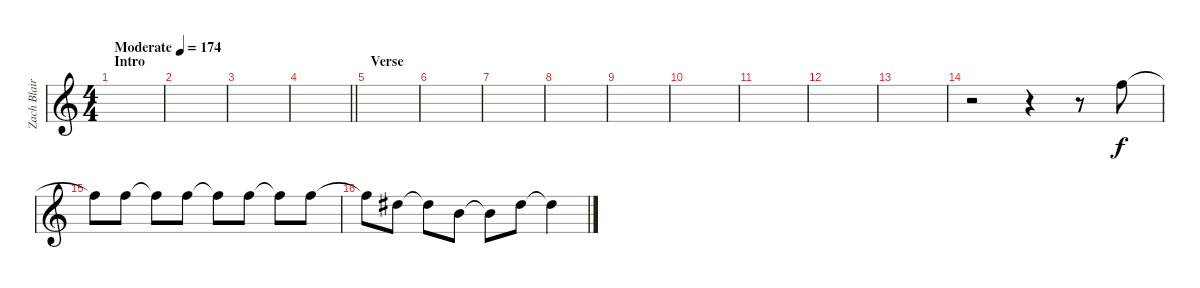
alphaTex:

\track ("Zach Blair - Vocals" "Zach Blair") {instrument distortionguitar}
\staff {score}
\tuning (Eb4 Bb3 Gb3 Db3 Ab2 Eb2) {hide}
\ts (4 4)
\section ("" "Intro")
\tempo (174 "Moderate")
\clef g2
\ks c
|
|
|
\barLineRight lightlight
|
\section ("" "Verse")
|
|
|
|
|
|
|
|
|
r.2 r.4 r.8 7.2.8 |
7.2{t}.8 7.2.8 7.2{t}.8 7.2.8 7.2{t}.8 7.2.8 7.2{t}.8 7.2.8 |
7.2{t}.8 5.2.8 5.2{t}.8 1.2.8 1.2{t}.8 5.2.8 5.2{t}.4
